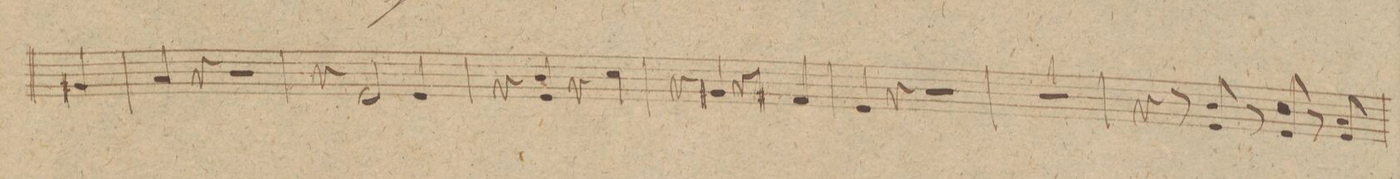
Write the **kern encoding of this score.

**kern	**dynam
*I"Violino IIdo	*
*clefG2	*
*k[]	*
*met(c|)	*
*M2/2	*
4g#X/	.
=8	=8
4a/	.
4r	.
2r	.
=9	=9
4r	.
2e/	.
4e/	.
=10	=10
4r	.
4b 4e/	.
4r	.
4cc\	.
=11	=11
4r	.
4g#X/	.
4r	.
4f#X/	.
=12	=12
4e/	.
4r	.
2r	.
=13	=13
1r	.
=14	=14
4r	.
8r	.
8b 8e/	.
8r	.
8cc 8e/	.
8r	.
8a 8e/	.
=15	=15
*-	*-
